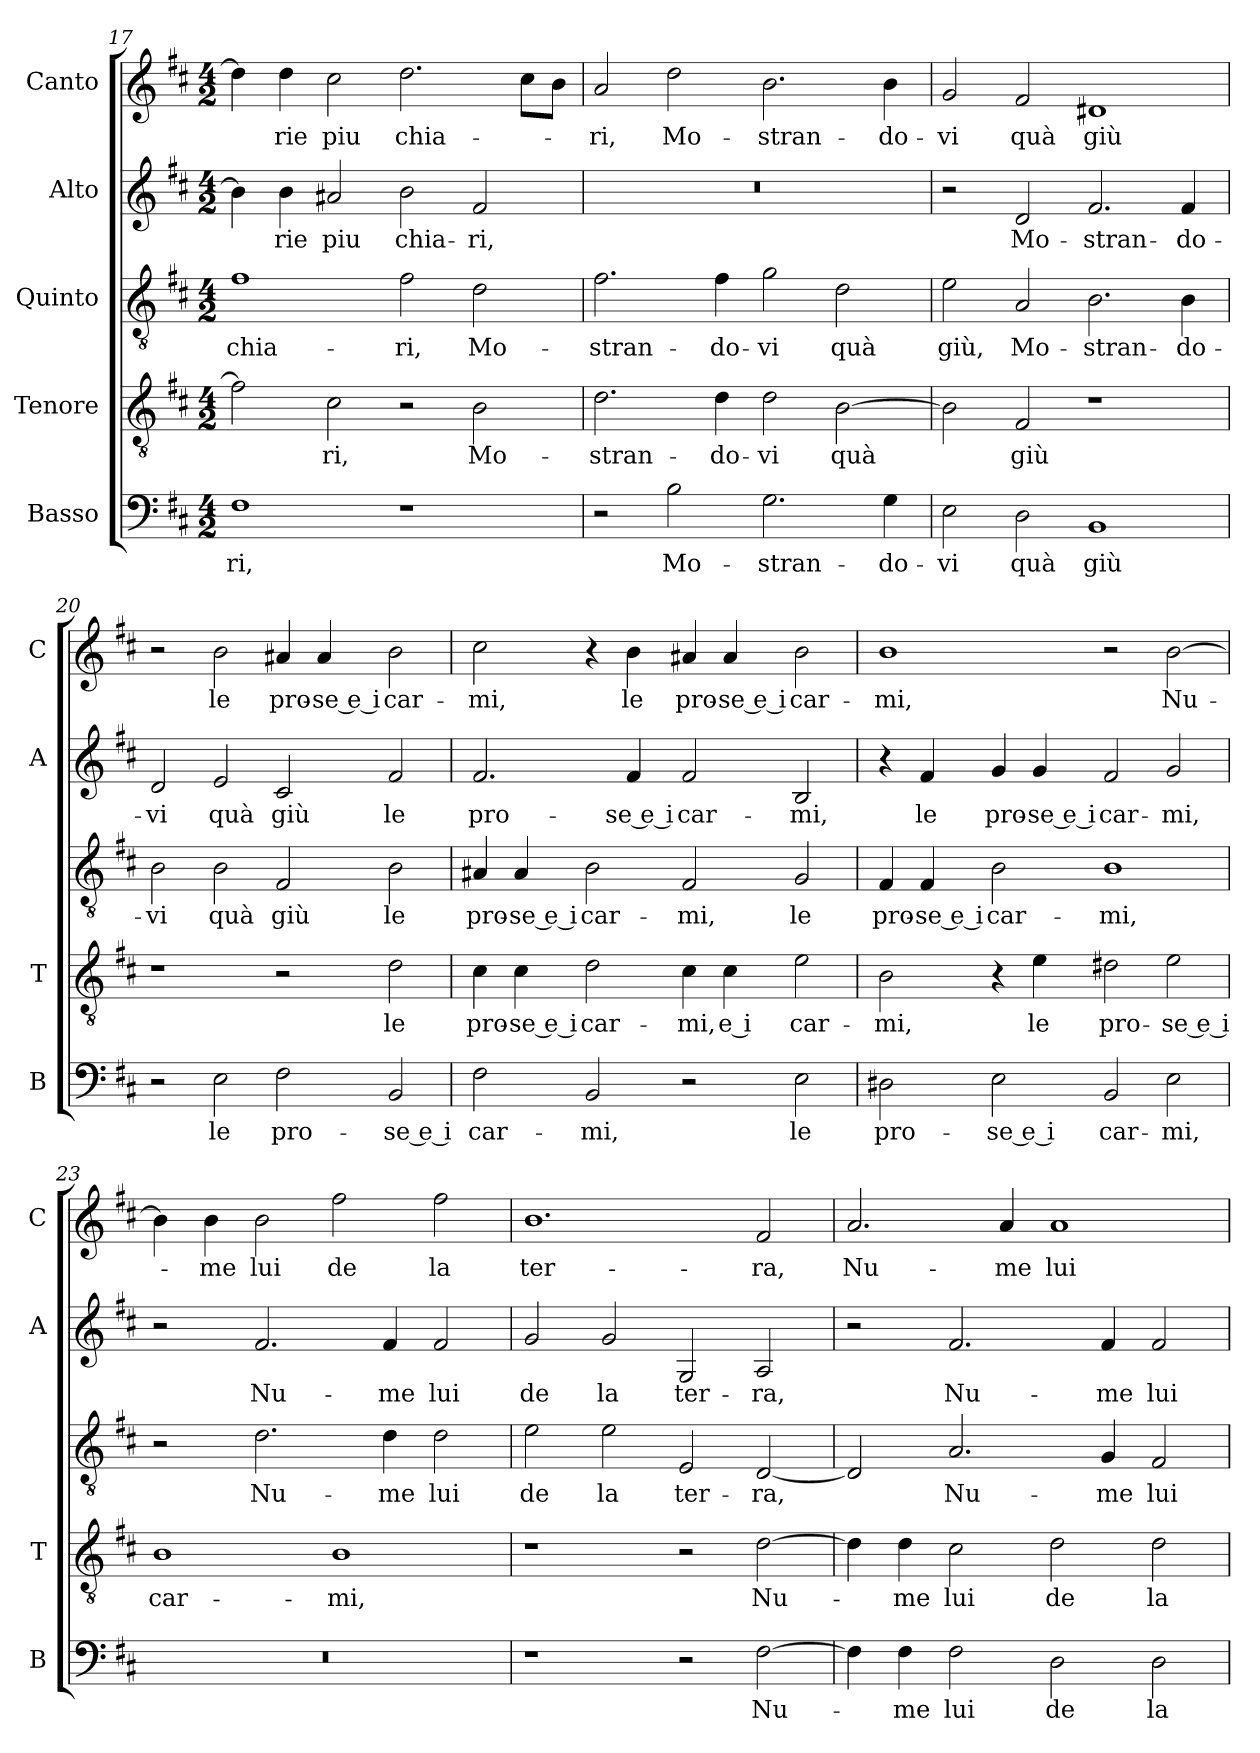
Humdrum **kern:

**kern	**text	**kern	**text	**kern	**text	**kern	**text	**kern	**text
*part5	*part5	*part4	*part4	*part3	*part3	*part2	*part2	*part1	*part1
*staff5	*staff5	*staff4	*staff4	*staff3	*staff3	*staff2	*staff2	*staff1	*staff1
*I"Basso	*	*I"Tenore	*	*I"Quinto	*	*I"Alto	*	*I"Canto	*
*I'B	*	*I'T	*	*	*	*I'A	*	*I'C	*
!!LO:LB:g=z
*clefF4	*	*clefGv2	*	*clefGv2	*	*clefG2	*	*clefG2	*
*k[f#c#]	*	*k[f#c#]	*	*k[f#c#]	*	*k[f#c#]	*	*k[f#c#]	*
*D:	*	*D:	*	*D:	*	*D:	*	*D:	*
*M4/2	*	*M4/2	*	*M4/2	*	*M4/2	*	*M4/2	*
=17	=17	=17	=17	=17	=17	=17	=17	=17	=17
!	!LO:LY:b	!	!	!	!LO:LY:b	!	!	!	!
1F#	-ri,	2f#\]	.	1f#	chia-	4b\]	.	4dd\]	.
!	!	!	!	!	!	!	!LO:LY:b	!	!LO:LY:b
.	.	.	.	.	.	4b\	-rie	4dd\	-rie
!	!	!	!LO:LY:b	!	!	!	!LO:LY:b	!	!LO:LY:b
.	.	2c#\	-ri,	.	.	2a#X/	piu	2cc#\	piu
!	!	!	!	!	!LO:LY:b	!	!LO:LY:b	!	!LO:LY:b
1r	.	2r	.	2f#\	-ri,	2b\	chia-	2.dd\	chia-
!	!	!	!LO:LY:b	!	!LO:LY:b	!	!LO:LY:b	!	!
.	.	2B\	Mo-	2d\	Mo-	2f#/	-ri,	.	.
.	.	.	.	.	.	.	.	8cc#\L	.
.	.	.	.	.	.	.	.	8b\J	.
=18	=18	=18	=18	=18	=18	=18	=18	=18	=18
!	!	!	!LO:LY:b	!	!LO:LY:b	!	!	!	!LO:LY:b
2r	.	2.d\	-stran-	2.f#\	-stran-	0r	.	2a/	-ri,
!	!LO:LY:b	!	!	!	!	!	!	!	!LO:LY:b
2B\	Mo-	.	.	.	.	.	.	2dd\	Mo-
!	!	!	!LO:LY:b	!	!LO:LY:b	!	!	!	!
.	.	4d\	-do-	4f#\	-do-	.	.	.	.
!	!LO:LY:b	!	!LO:LY:b	!	!LO:LY:b	!	!	!	!LO:LY:b
2.G\	-stran-	2d\	-vi	2g\	-vi	.	.	2.b\	-stran-
!	!	!	!LO:LY:b	!	!LO:LY:b	!	!	!	!
.	.	[2B\	quà	2d\	quà	.	.	.	.
!	!LO:LY:b	!	!	!	!	!	!	!	!LO:LY:b
4G\	-do-	.	.	.	.	.	.	4b\	-do-
=19	=19	=19	=19	=19	=19	=19	=19	=19	=19
!	!LO:LY:b	!	!	!	!LO:LY:b	!	!	!	!LO:LY:b
2E\	-vi	2B\]	.	2e\	giù,	2r	.	2g/	-vi
!	!LO:LY:b	!	!LO:LY:b	!	!LO:LY:b	!	!LO:LY:b	!	!LO:LY:b
2D\	quà	2F#/	giù	2A/	Mo-	2d/	Mo-	2f#/	quà
!	!LO:LY:b	!	!	!	!LO:LY:b	!	!LO:LY:b	!	!LO:LY:b
1BB	giù	1r	.	2.B\	-stran-	2.f#/	-stran-	1d#X	giù
!	!	!	!	!	!LO:LY:b	!	!LO:LY:b	!	!
.	.	.	.	4B\	-do-	4f#/	-do-	.	.
=20	=20	=20	=20	=20	=20	=20	=20	=20	=20
!	!	!	!	!	!LO:LY:b	!	!LO:LY:b	!	!
2r	.	1r	.	2B\	-vi	2d/	-vi	2r	.
!	!LO:LY:b	!	!	!	!LO:LY:b	!	!LO:LY:b	!	!LO:LY:b
2E\	le	.	.	2B\	quà	2e/	quà	2b\	le
!	!LO:LY:b	!	!	!	!LO:LY:b	!	!LO:LY:b	!	!LO:LY:b
2F#\	pro-	2r	.	2F#/	giù	2c#/	giù	4a#X/	pro-
!	!	!	!	!	!	!	!	!	!LO:LY:b
.	.	.	.	.	.	.	.	4a#/	-se e i
!	!LO:LY:b	!	!LO:LY:b	!	!LO:LY:b	!	!LO:LY:b	!	!LO:LY:b
2BB/	-se e i	2d\	le	2B\	le	2f#/	le	2b\	car-
!!LO:PB:g=z
=21	=21	=21	=21	=21	=21	=21	=21	=21	=21
!	!LO:LY:b	!	!LO:LY:b	!	!LO:LY:b	!	!LO:LY:b	!	!LO:LY:b
2F#\	car-	4c#\	pro-	4A#X/	pro-	2.f#/	pro-	2cc#\	-mi,
!	!	!	!LO:LY:b	!	!LO:LY:b	!	!	!	!
.	.	4c#\	-se e i	4A#/	-se e i	.	.	.	.
!	!LO:LY:b	!	!LO:LY:b	!	!LO:LY:b	!	!	!	!
2BB/	-mi,	2d\	car-	2B\	car-	.	.	4r	.
!	!	!	!	!	!	!	!LO:LY:b	!	!LO:LY:b
.	.	.	.	.	.	4f#/	-se e i	4b\	le
!	!	!	!LO:LY:b	!	!LO:LY:b	!	!LO:LY:b	!	!LO:LY:b
2r	.	4c#\	-mi,	2F#/	-mi,	2f#/	car-	4a#X/	pro-
!	!	!	!LO:LY:b	!	!	!	!	!	!LO:LY:b
.	.	4c#\	e i	.	.	.	.	4a#/	-se e i
!	!LO:LY:b	!	!LO:LY:b	!	!LO:LY:b	!	!LO:LY:b	!	!LO:LY:b
2E\	le	2e\	car-	2G/	le	2B/	-mi,	2b\	car-
=22	=22	=22	=22	=22	=22	=22	=22	=22	=22
!	!LO:LY:b	!	!LO:LY:b	!	!LO:LY:b	!	!	!	!LO:LY:b
2D#X\	pro-	2B\	-mi,	4F#/	pro-	4r	.	1b	-mi,
!	!	!	!	!	!LO:LY:b	!	!LO:LY:b	!	!
.	.	.	.	4F#/	-se e i	4f#/	le	.	.
!	!LO:LY:b	!	!	!	!LO:LY:b	!	!LO:LY:b	!	!
2E\	-se e i	4r	.	2B\	car-	4g/	pro-	.	.
!	!	!	!LO:LY:b	!	!	!	!LO:LY:b	!	!
.	.	4e\	le	.	.	4g/	-se e i	.	.
!	!LO:LY:b	!	!LO:LY:b	!	!LO:LY:b	!	!LO:LY:b	!	!
2BB/	car-	2d#X\	pro-	1B	-mi,	2f#/	car-	2r	.
!	!LO:LY:b	!	!LO:LY:b	!	!	!	!LO:LY:b	!	!LO:LY:b
2E\	-mi,	2e\	-se e i	.	.	2g/	-mi,	[2b\	Nu-
=23	=23	=23	=23	=23	=23	=23	=23	=23	=23
!	!	!	!LO:LY:b	!	!	!	!	!	!
0r	.	1B	car-	2r	.	2r	.	4b\]	.
!	!	!	!	!	!	!	!	!	!LO:LY:b
.	.	.	.	.	.	.	.	4b\	-me
!	!	!	!	!	!LO:LY:b	!	!LO:LY:b	!	!LO:LY:b
.	.	.	.	2.d\	Nu-	2.f#/	Nu-	2b\	lui
!	!	!	!LO:LY:b	!	!	!	!	!	!LO:LY:b
.	.	1B	-mi,	.	.	.	.	2ff#\	de
!	!	!	!	!	!LO:LY:b	!	!LO:LY:b	!	!
.	.	.	.	4d\	-me	4f#/	-me	.	.
!	!	!	!	!	!LO:LY:b	!	!LO:LY:b	!	!LO:LY:b
.	.	.	.	2d\	lui	2f#/	lui	2ff#\	la
=24	=24	=24	=24	=24	=24	=24	=24	=24	=24
!	!	!	!	!	!LO:LY:b	!	!LO:LY:b	!	!LO:LY:b
1r	.	1r	.	2e\	de	2g/	de	1.b	ter-
!	!	!	!	!	!LO:LY:b	!	!LO:LY:b	!	!
.	.	.	.	2e\	la	2g/	la	.	.
!	!	!	!	!	!LO:LY:b	!	!LO:LY:b	!	!
2r	.	2r	.	2E/	ter-	2G/	ter-	.	.
!	!LO:LY:b	!	!LO:LY:b	!	!LO:LY:b	!	!LO:LY:b	!	!LO:LY:b
[2F#\	Nu-	[2d\	Nu-	[2D/	-ra,	2A/	-ra,	2f#/	-ra,
!!LO:LB:g=z
=25	=25	=25	=25	=25	=25	=25	=25	=25	=25
!	!	!	!	!	!	!	!	!	!LO:LY:b
4F#\]	.	4d\]	.	2D/]	.	2r	.	2.a/	Nu-
!	!LO:LY:b	!	!LO:LY:b	!	!	!	!	!	!
4F#\	-me	4d\	-me	.	.	.	.	.	.
!	!LO:LY:b	!	!LO:LY:b	!	!LO:LY:b	!	!LO:LY:b	!	!
2F#\	lui	2c#\	lui	2.A/	Nu-	2.f#/	Nu-	.	.
!	!	!	!	!	!	!	!	!	!LO:LY:b
.	.	.	.	.	.	.	.	4a/	-me
!	!LO:LY:b	!	!LO:LY:b	!	!	!	!	!	!LO:LY:b
2D\	de	2d\	de	.	.	.	.	1a	lui
!	!	!	!	!	!LO:LY:b	!	!LO:LY:b	!	!
.	.	.	.	4G/	-me	4f#/	-me	.	.
!	!LO:LY:b	!	!LO:LY:b	!	!LO:LY:b	!	!LO:LY:b	!	!
2D\	la	2d\	la	2F#/	lui	2f#/	lui	.	.
=	=	=	=	=	=	=	=	=	=
*-	*-	*-	*-	*-	*-	*-	*-	*-	*-
